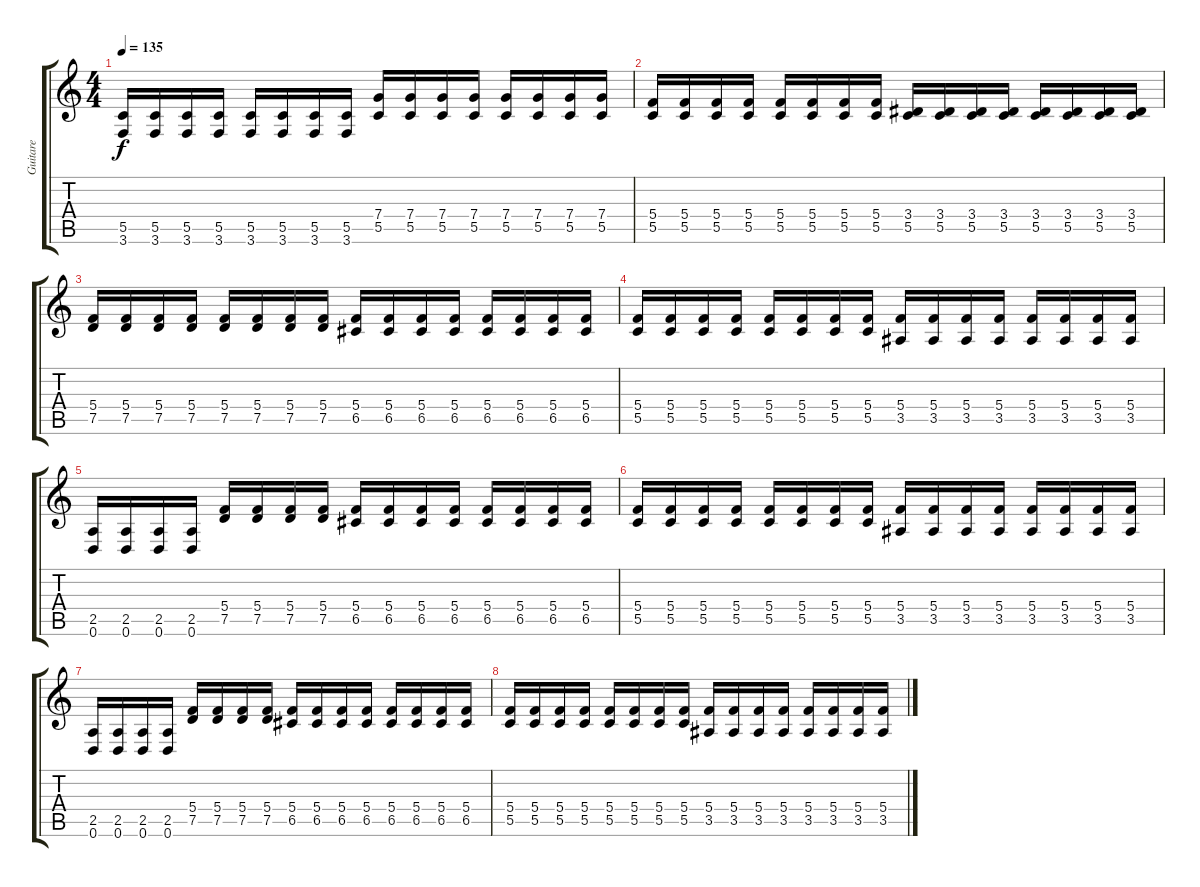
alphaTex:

\track ("Guitare" "Guitare") {instrument overdrivenguitar}
\staff {score tabs}
\tuning (D4 A3 F3 C3 G2 D2) {hide}
\ts (4 4)
\tempo 135
\clef g2
\ks c
(5.5 3.6).16{dy f} (5.5 3.6).16 (5.5 3.6).16 (5.5 3.6).16 (5.5 3.6).16 (5.5 3.6).16 (5.5 3.6).16 (5.5 3.6).16 (7.4 5.5).16 (7.4 5.5).16 (7.4 5.5).16 (7.4 5.5).16 (7.4 5.5).16 (7.4 5.5).16 (7.4 5.5).16 (7.4 5.5).16 |
(5.4 5.5).16 (5.4 5.5).16 (5.4 5.5).16 (5.4 5.5).16 (5.4 5.5).16 (5.4 5.5).16 (5.4 5.5).16 (5.4 5.5).16 (3.4 5.5).16 (3.4 5.5).16 (3.4 5.5).16 (3.4 5.5).16 (3.4 5.5).16 (3.4 5.5).16 (3.4 5.5).16 (3.4 5.5).16 |
(5.4 7.5).16 (5.4 7.5).16 (5.4 7.5).16 (5.4 7.5).16 (5.4 7.5).16 (5.4 7.5).16 (5.4 7.5).16 (5.4 7.5).16 (5.4 6.5).16 (5.4 6.5).16 (5.4 6.5).16 (5.4 6.5).16 (5.4 6.5).16 (5.4 6.5).16 (5.4 6.5).16 (5.4 6.5).16 |
(5.4 5.5).16 (5.4 5.5).16 (5.4 5.5).16 (5.4 5.5).16 (5.4 5.5).16 (5.4 5.5).16 (5.4 5.5).16 (5.4 5.5).16 (5.4 3.5).16 (5.4 3.5).16 (5.4 3.5).16 (5.4 3.5).16 (5.4 3.5).16 (5.4 3.5).16 (5.4 3.5).16 (5.4 3.5).16 |
(2.5 0.6).16 (2.5 0.6).16 (2.5 0.6).16 (2.5 0.6).16 (5.4 7.5).16 (5.4 7.5).16 (5.4 7.5).16 (5.4 7.5).16 (5.4 6.5).16 (5.4 6.5).16 (5.4 6.5).16 (5.4 6.5).16 (5.4 6.5).16 (5.4 6.5).16 (5.4 6.5).16 (5.4 6.5).16 |
(5.4 5.5).16 (5.4 5.5).16 (5.4 5.5).16 (5.4 5.5).16 (5.4 5.5).16 (5.4 5.5).16 (5.4 5.5).16 (5.4 5.5).16 (5.4 3.5).16 (5.4 3.5).16 (5.4 3.5).16 (5.4 3.5).16 (5.4 3.5).16 (5.4 3.5).16 (5.4 3.5).16 (5.4 3.5).16 |
(2.5 0.6).16 (2.5 0.6).16 (2.5 0.6).16 (2.5 0.6).16 (5.4 7.5).16 (5.4 7.5).16 (5.4 7.5).16 (5.4 7.5).16 (5.4 6.5).16 (5.4 6.5).16 (5.4 6.5).16 (5.4 6.5).16 (5.4 6.5).16 (5.4 6.5).16 (5.4 6.5).16 (5.4 6.5).16 |
(5.4 5.5).16 (5.4 5.5).16 (5.4 5.5).16 (5.4 5.5).16 (5.4 5.5).16 (5.4 5.5).16 (5.4 5.5).16 (5.4 5.5).16 (5.4 3.5).16 (5.4 3.5).16 (5.4 3.5).16 (5.4 3.5).16 (5.4 3.5).16 (5.4 3.5).16 (5.4 3.5).16 (5.4 3.5).16
